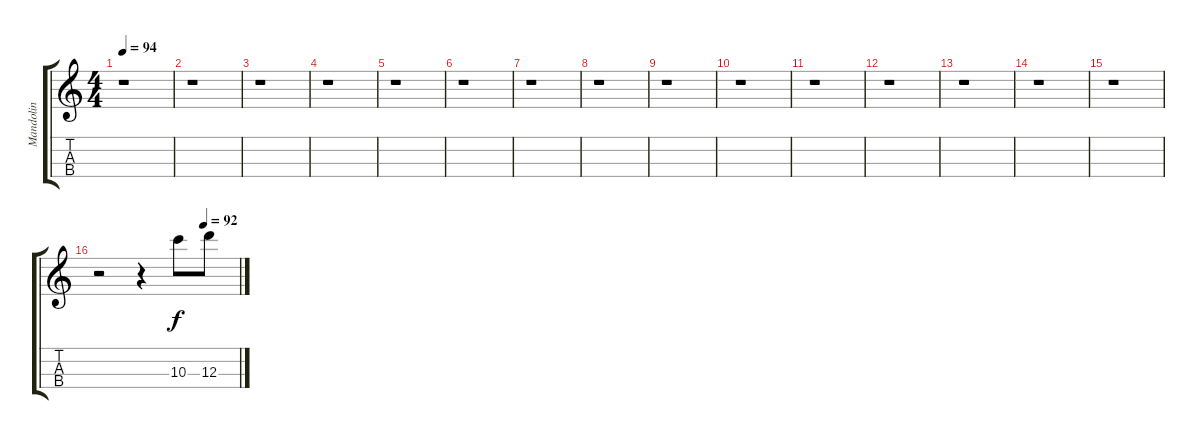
\track ("Mandolin" "Mandolin") {instrument acousticguitarsteel}
\staff {score tabs}
\tuning (E5 A4 D4 G3) {hide}
\ts (4 4)
\tempo 94
\clef g2
\ks c
r.1{dy f} |
r.1 |
r.1 |
r.1 |
r.1 |
r.1 |
r.1 |
r.1 |
r.1 |
r.1 |
r.1 |
r.1 |
r.1 |
r.1 |
r.1 |
\tempo (92 0.75)
r.2 r.4 10.3.8 12.3.8
